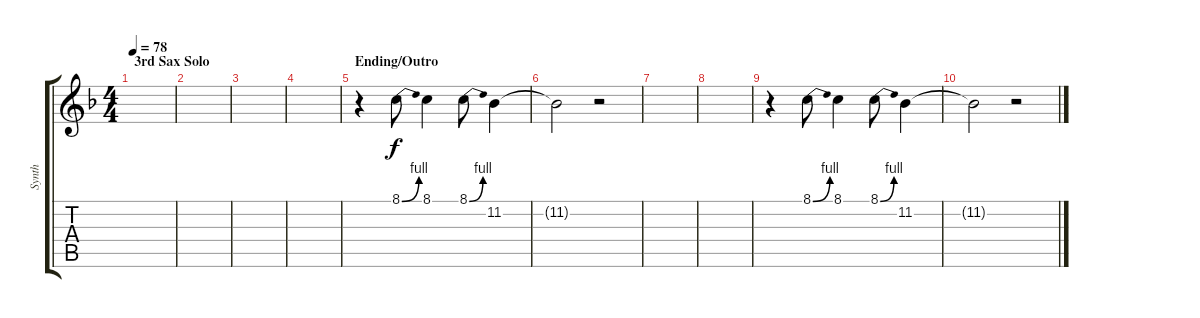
\track ("Synth" "Synth") {instrument synthstrings1}
\staff {score tabs}
\tuning (E4 B3 G3 D3 A2 E2) {hide}
\ts (4 4)
\section ("" "3rd Sax Solo")
\tempo 78
\clef g2
\ks f
|
|
|
|
\section ("" "Ending/Outro")
r.4{instrument lead4chiff} 8.1{be (bend 0 0 60 4)}.8{dy f} 8.1.4 8.1{be (bend 0 0 60 4)}.8 11.2.4 |
11.2{t}.2 r.2 |
|
|
r.4{instrument lead4chiff} 8.1{be (bend 0 0 60 4)}.8 8.1.4 8.1{be (bend 0 0 60 4)}.8 11.2.4 |
11.2{t}.2 r.2
